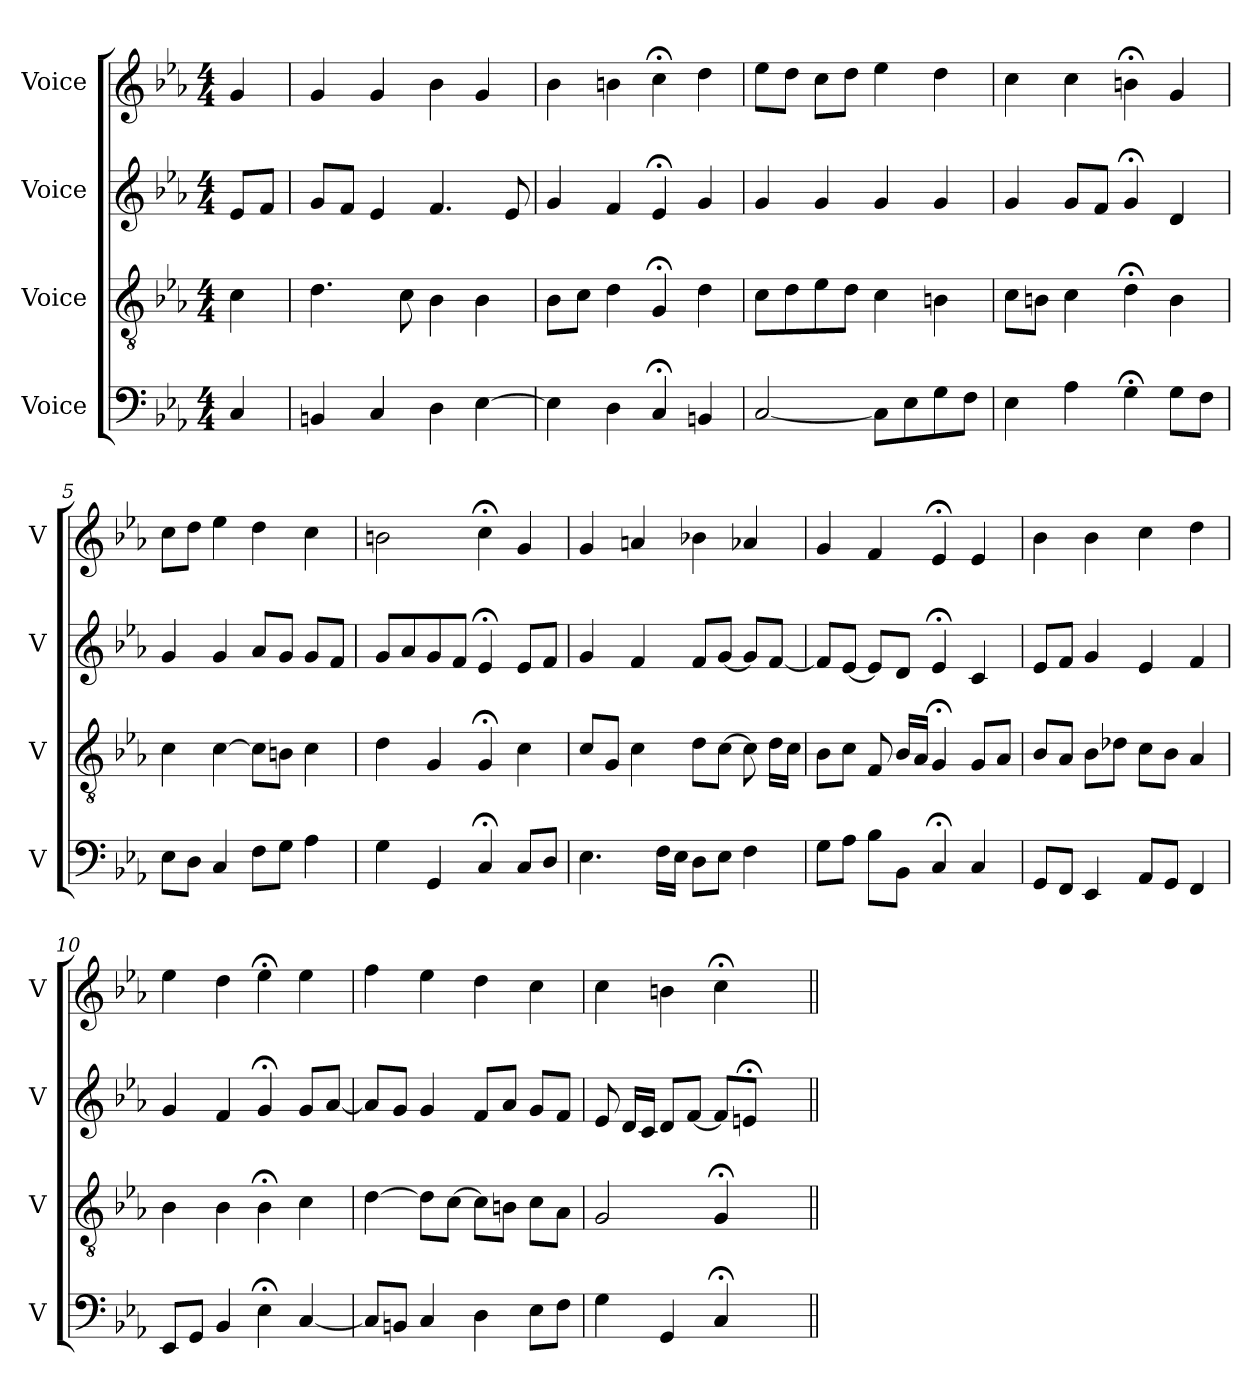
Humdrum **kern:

**kern	**kern	**kern	**kern
*part4	*part3	*part2	*part1
*staff4	*staff3	*staff2	*staff1
*I"Voice	*I"Voice	*I"Voice	*I"Voice
*I'V	*I'V	*I'V	*I'V
*clefF4	*clefGv2	*clefG2	*clefG2
*k[b-e-a-]	*k[b-e-a-]	*k[b-e-a-]	*k[b-e-a-]
*M4/4	*M4/4	*M4/4	*M4/4
*MM100	*MM100	*MM100	*MM100
=	=	=	=
4C/	4c\	8e-/L	4g/
.	.	8f/J	.
=1	=1	=1	=1
4BBn/	4.d\	8g/L	4g/
.	.	8f/J	.
4C/	.	4e-/	4g/
.	8c\	.	.
4D\	4B-\	4.f/	4b-\
[4E-\	4B-\	.	4g/
.	.	8e-/	.
=2	=2	=2	=2
4E-\]	8B-\L	4g/	4b-\
.	8c\J	.	.
4D\	4d\	4f/	4bn\
4C;/	4G;/	4e-;/	4cc;\
4BBn/	4d\	4g/	4dd\
=3	=3	=3	=3
[2C/	8c\L	4g/	8ee-\L
.	8d\	.	8dd\J
.	8e-\	4g/	8cc\L
.	8d\J	.	8dd\J
8C\L]	4c\	4g/	4ee-\
8E-\	.	.	.
8G\	4Bn\	4g/	4dd\
8F\J	.	.	.
=4	=4	=4	=4
4E-\	8c\L	4g/	4cc\
.	8Bn\J	.	.
4A-\	4c\	8g/L	4cc\
.	.	8f/J	.
4G;\	4d;\	4g;/	4bn;\
8G\L	4B\	4d/	4g/
8F\J	.	.	.
!!LO:LB:g=z
=5	=5	=5	=5
8E-\L	4c\	4g/	8cc\L
8D\J	.	.	8dd\J
4C/	[4c\	4g/	4ee-\
8F\L	8c\L]	8a-/L	4dd\
8G\J	8Bn\J	8g/J	.
4A-\	4c\	8g/L	4cc\
.	.	8f/J	.
=6	=6	=6	=6
4G\	4d\	8g/L	2bn\
.	.	8a-/	.
4GG/	4G/	8g/	.
.	.	8f/J	.
4C;/	4G;/	4e-;/	4cc;\
8C/L	4c\	8e-/L	4g/
8D/J	.	8f/J	.
=7	=7	=7	=7
4.E-\	8c/L	4g/	4g/
.	8G/J	.	.
.	4c\	4f/	4an/
16F\LL	.	.	.
16E-\JJ	.	.	.
8D\L	8d\L	8f/L	4b-X\
8E-\J	[8c\J	[8g/J	.
4F\	8c\]	8g/L]	4a-X/
.	16d\LL	[8f/J	.
.	16c\JJ	.	.
=8	=8	=8	=8
8G\L	8B-\L	8f/L]	4g/
8A-\J	8c\J	[8e-/J	.
8B-\L	8F/	8e-/L]	4f/
8BB-\J	16B-/LL	8d/J	.
.	16A-/JJ	.	.
4C;/	4G;/	4e-;/	4e-;/
4C/	8G/L	4c/	4e-/
.	8A-/J	.	.
!!LO:LB:g=z
=9	=9	=9	=9
8GG/L	8B-/L	8e-/L	4b-\
8FF/J	8A-/J	8f/J	.
4EE-/	8B-\L	4g/	4b-\
.	8d-X\J	.	.
8AA-/L	8c\L	4e-/	4cc\
8GG/J	8B-\J	.	.
4FF/	4A-/	4f/	4dd\
=10	=10	=10	=10
8EE-/L	4B-\	4g/	4ee-\
8GG/J	.	.	.
4BB-/	4B-\	4f/	4dd\
4E-;\	4B-;\	4g;/	4ee-;\
[4C/	4c\	8g/L	4ee-\
.	.	[8a-/J	.
=11	=11	=11	=11
8C/L]	[4d\	8a-/L]	4ff\
8BBn/J	.	8g/J	.
4C/	8d\L]	4g/	4ee-\
.	[8c\J	.	.
4D\	8c\L]	8f/L	4dd\
.	8Bn\J	8a-/J	.
8E-\L	8c\L	8g/L	4cc\
8F\J	8A-\J	8f/J	.
=12	=12	=12	=12
4G\	2G/	8e-/	4cc\
.	.	16d/LL	.
.	.	16c/JJ	.
4GG/	.	8d/L	4bn\
.	.	[8f/J	.
4C;/	4G;/	8f/L]	4cc;\
.	.	8en;/J	.
4ryy	4ryy	4ryy	4ryy
=||	=||	=||	=||
*-	*-	*-	*-
